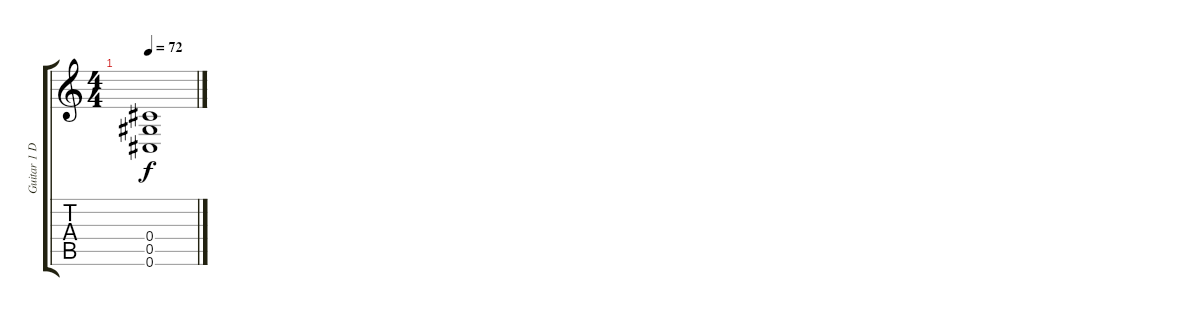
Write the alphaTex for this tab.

\track ("Guitar 1 Delay" "Guitar 1 D") {instrument electricguitarclean}
\staff {score tabs}
\tuning (Eb4 Bb3 Gb3 Db3 Ab2 Db2) {hide}
\ts (4 4)
\tempo 72
\clef g2
\ks c
(0.4{t} 0.5{t} 0.6{t}).1{dy f}
